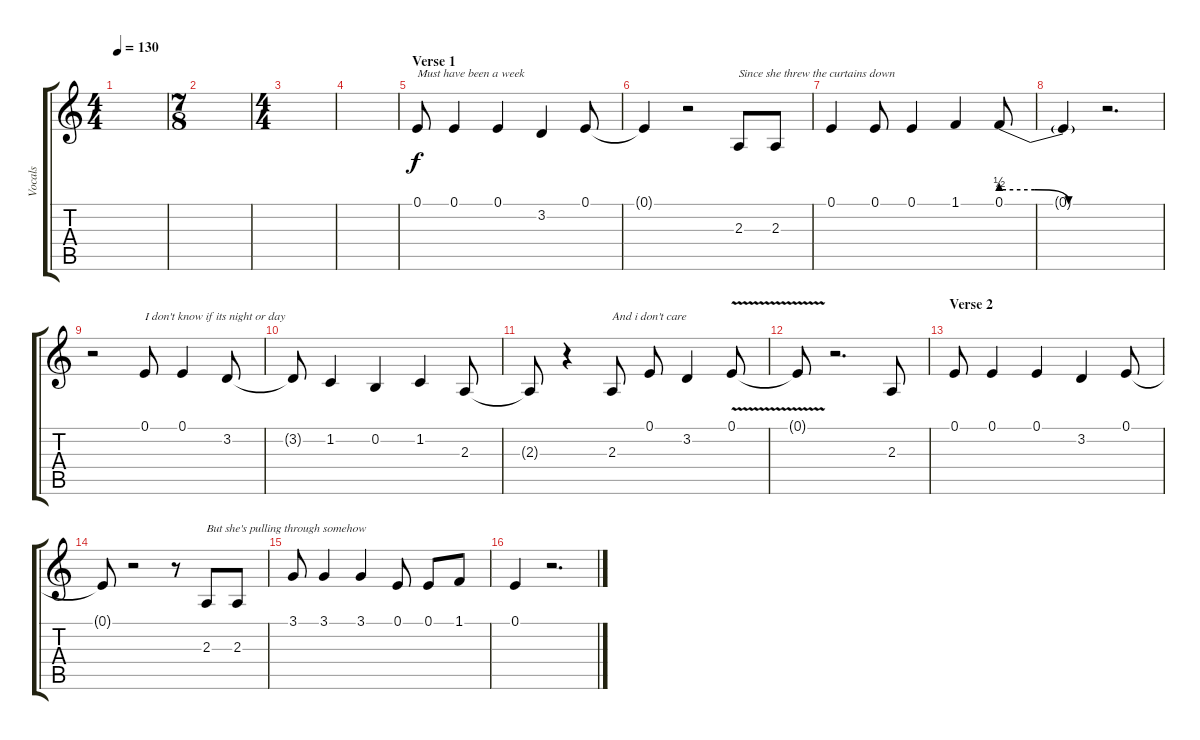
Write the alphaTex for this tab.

\track ("Vocals" "Vocals") {instrument oboe}
\staff {score tabs}
\tuning (E4 B3 G3 D3 A2 E2) {hide}
\ts (4 4)
\tempo 130
\clef g2
\ks c
|
\ts (7 8)
|
\ts (4 4)
|
|
\section ("" "Verse 1")
0.1.8{txt "Must have been a week"} 0.1.4 0.1.4 3.2.4 0.1.8 |
0.1{t}.4 r.2 2.3.8{txt "Since she threw the curtains down"} 2.3.8 |
0.1.4 0.1.8 0.1.4 1.1.4 0.1{be (custom 0 2 20 2 40 0 60 0)}.8 |
0.1{t}.4 r.2{d} |
r.2 0.1.8{txt "I don't know if its night or day"} 0.1.4 3.2.8 |
3.2{t}.8 1.2.4 0.2.4 1.2.4 2.3.8 |
2.3{t}.8 r.4 2.3.8{txt "And i don't care"} 0.1.8 3.2.4 0.1{v}.8 |
0.1{t}.8 r.2{d} 2.3.8 |
\section ("" "Verse 2")
0.1.8 0.1.4 0.1.4 3.2.4 0.1.8 |
0.1{t}.8 r.2 r.8 2.3.8{txt "But she's pulling through somehow"} 2.3.8 |
3.1.8 3.1.4 3.1.4 0.1.8 0.1.8 1.1.8 |
0.1.4 r.2{d}
